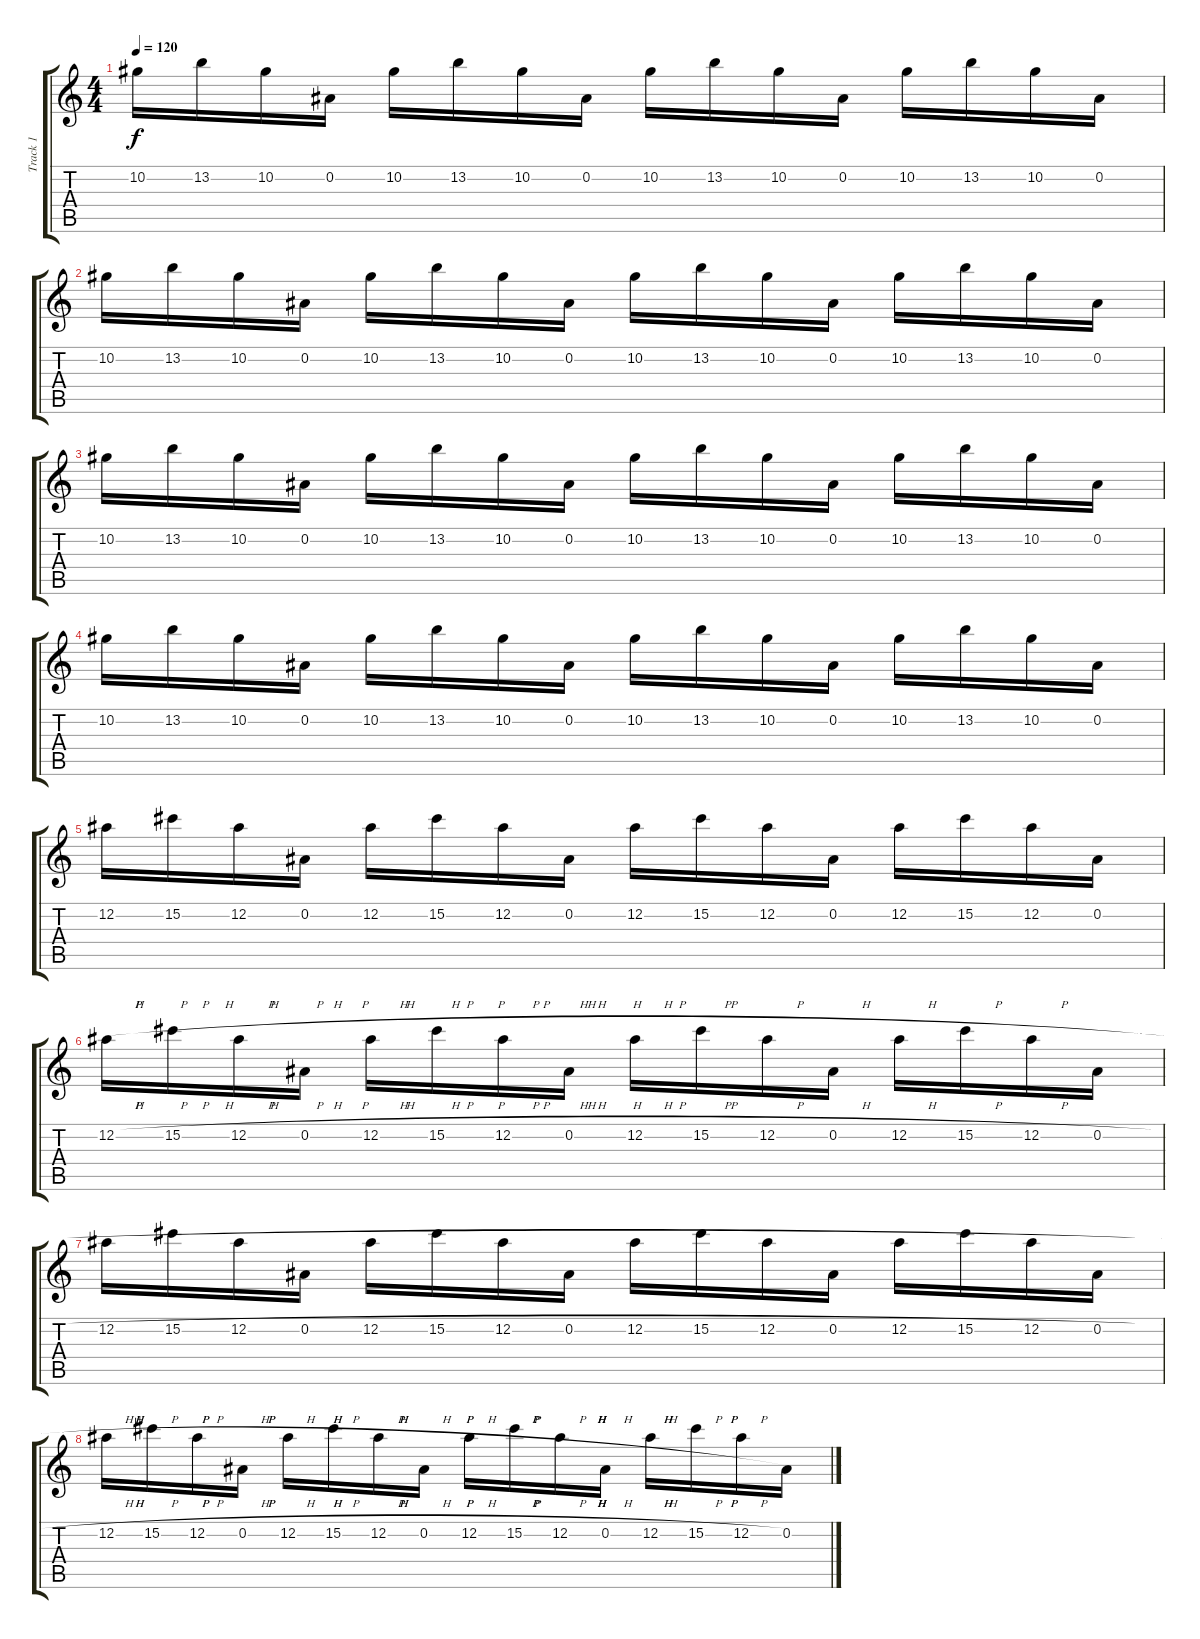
\track ("Track 1" "Track 1") {instrument distortionguitar}
\staff {score tabs}
\tuning (Eb4 Bb3 Gb3 Db3 Ab2 Db2) {hide}
\ts (4 4)
\tempo 120
\clef g2
\ks c
10.2.16{dy f} 13.2.16 10.2.16 0.2.16 10.2.16 13.2.16 10.2.16 0.2.16 10.2.16 13.2.16 10.2.16 0.2.16 10.2.16 13.2.16 10.2.16 0.2.16 |
10.2.16 13.2.16 10.2.16 0.2.16 10.2.16 13.2.16 10.2.16 0.2.16 10.2.16 13.2.16 10.2.16 0.2.16 10.2.16 13.2.16 10.2.16 0.2.16 |
10.2.16 13.2.16 10.2.16 0.2.16 10.2.16 13.2.16 10.2.16 0.2.16 10.2.16 13.2.16 10.2.16 0.2.16 10.2.16 13.2.16 10.2.16 0.2.16 |
10.2.16 13.2.16 10.2.16 0.2.16 10.2.16 13.2.16 10.2.16 0.2.16 10.2.16 13.2.16 10.2.16 0.2.16 10.2.16 13.2.16 10.2.16 0.2.16 |
12.2.16 15.2.16 12.2.16 0.2.16 12.2.16 15.2.16 12.2.16 0.2.16 12.2.16 15.2.16 12.2.16 0.2.16 12.2.16 15.2.16 12.2.16 0.2.16 |
12.2{h}.16 15.2{h}.16 12.2{h}.16 0.2{h}.16 12.2{h}.16 15.2{h}.16 12.2{h}.16 0.2{h}.16 12.2{h}.16 15.2{h}.16 12.2{h}.16 0.2{h}.16 12.2{h}.16 15.2{h}.16 12.2{h}.16 0.2{h}.16 |
12.2{h}.16 15.2{h}.16 12.2{h}.16 0.2{h}.16 12.2{h}.16 15.2{h}.16 12.2{h}.16 0.2{h}.16 12.2{h}.16 15.2{h}.16 12.2{h}.16 0.2{h}.16 12.2{h}.16 15.2{h}.16 12.2{h}.16 0.2{h}.16 |
12.2{h}.16 15.2{h}.16 12.2{h}.16 0.2{h}.16 12.2{h}.16 15.2{h}.16 12.2{h}.16 0.2{h}.16 12.2{h}.16 15.2{h}.16 12.2{h}.16 0.2{h}.16 12.2{h}.16 15.2{h}.16 12.2{h}.16 0.2.16
